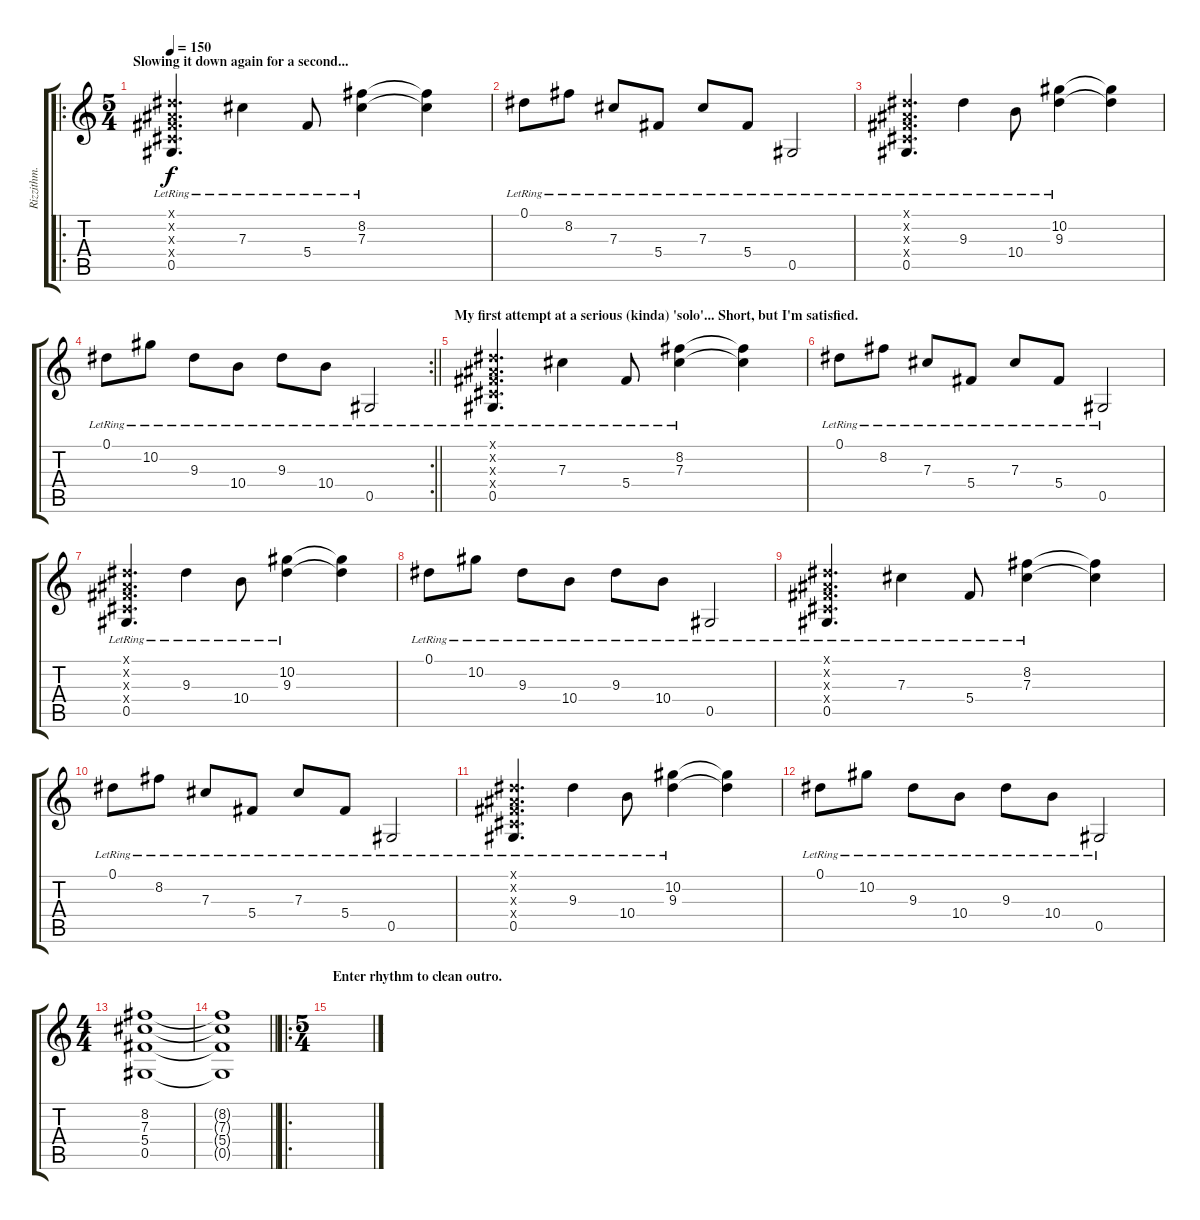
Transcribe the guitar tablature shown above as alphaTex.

\track ("Rizzithm." "Rizzithm.") {instrument distortionguitar}
\staff {score tabs}
\tuning (Eb4 Bb3 Gb3 Db3 Ab2 Eb2) {hide}
\ro
\ts (5 4)
\section ("" "Slowing it down again for a second...")
\tempo 150
\clef g2
\ks c
(0.1{x} 0.2{x} 0.3{x} 0.4{x} 0.5{lr}).4{d dy f} 7.3{lr}.4 5.4{lr}.8 (8.2{lr} 7.3{lr}).4 (8.2{t} 7.3{t}).4 |
0.1{lr}.8 8.2{lr}.8 7.3{lr}.8 5.4{lr}.8 7.3{lr}.8 5.4{lr}.8 0.5{lr}.2 |
(0.1{x} 0.2{x} 0.3{x} 0.4{x} 0.5{lr}).4{d} 9.3{lr}.4 10.4{lr}.8 (10.2{lr} 9.3{lr}).4 (10.2{t} 9.3{t}).4 |
\rc 2
\barLineRight lightlight
0.1{lr}.8 10.2{lr}.8 9.3{lr}.8 10.4{lr}.8 9.3{lr}.8 10.4{lr}.8 0.5{lr}.2 |
\section ("" "My first attempt at a serious (kinda) 'solo'... Short, but I'm satisfied.")
(0.1{x} 0.2{x} 0.3{x} 0.4{x} 0.5{lr}).4{d} 7.3{lr}.4 5.4{lr}.8 (8.2{lr} 7.3{lr}).4 (8.2{t} 7.3{t}).4 |
0.1{lr}.8 8.2{lr}.8 7.3{lr}.8 5.4{lr}.8 7.3{lr}.8 5.4{lr}.8 0.5{lr}.2 |
(0.1{x} 0.2{x} 0.3{x} 0.4{x} 0.5{lr}).4{d} 9.3{lr}.4 10.4{lr}.8 (10.2{lr} 9.3{lr}).4 (10.2{t} 9.3{t}).4 |
0.1{lr}.8 10.2{lr}.8 9.3{lr}.8 10.4{lr}.8 9.3{lr}.8 10.4{lr}.8 0.5{lr}.2 |
(0.1{x} 0.2{x} 0.3{x} 0.4{x} 0.5{lr}).4{d} 7.3{lr}.4 5.4{lr}.8 (8.2{lr} 7.3{lr}).4 (8.2{t} 7.3{t}).4 |
0.1{lr}.8 8.2{lr}.8 7.3{lr}.8 5.4{lr}.8 7.3{lr}.8 5.4{lr}.8 0.5{lr}.2 |
(0.1{x} 0.2{x} 0.3{x} 0.4{x} 0.5{lr}).4{d} 9.3{lr}.4 10.4{lr}.8 (10.2{lr} 9.3{lr}).4 (10.2{t} 9.3{t}).4 |
0.1{lr}.8 10.2{lr}.8 9.3{lr}.8 10.4{lr}.8 9.3{lr}.8 10.4{lr}.8 0.5{lr}.2 |
\ts (4 4)
(8.2 7.3 5.4 0.5).1 |
\barLineRight lightlight
(8.2{t} 7.3{t} 5.4{t} 0.5{t}).1 |
\ro
\ts (5 4)
\section ("" "Enter rhythm to clean outro.")
